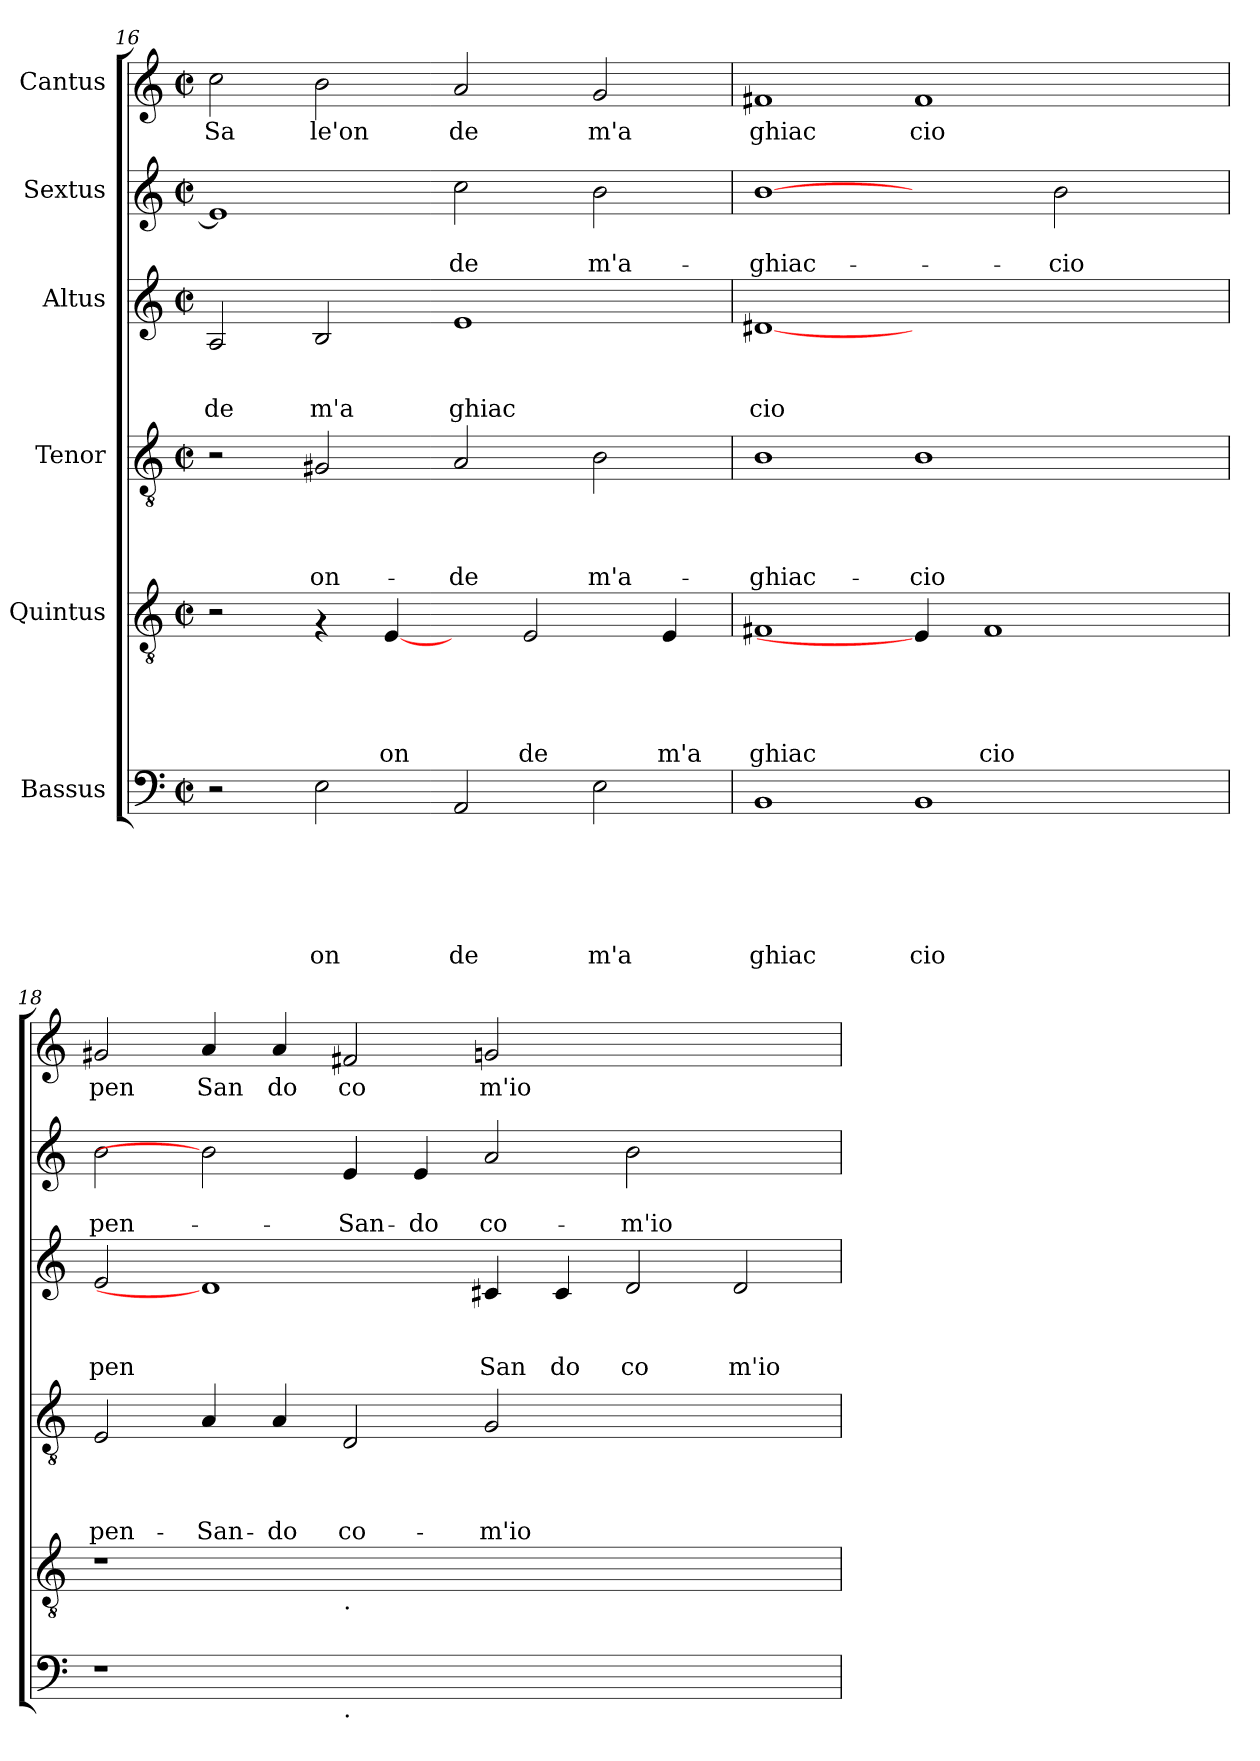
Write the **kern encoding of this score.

**kern	**text	**text	**text	**text	**text	**text	**kern	**text	**text	**text	**text	**text	**kern	**text	**text	**text	**text	**kern	**text	**text	**text	**kern	**text	**text	**kern	**text
*part6	*part6	*part6	*part6	*part6	*part6	*part6	*part5	*part5	*part5	*part5	*part5	*part5	*part4	*part4	*part4	*part4	*part4	*part3	*part3	*part3	*part3	*part2	*part2	*part2	*part1	*part1
*staff6	*staff6	*staff6	*staff6	*staff6	*staff6	*staff6	*staff5	*staff5	*staff5	*staff5	*staff5	*staff5	*staff4	*staff4	*staff4	*staff4	*staff4	*staff3	*staff3	*staff3	*staff3	*staff2	*staff2	*staff2	*staff1	*staff1
*I"Bassus	*	*	*	*	*	*	*I"Quintus	*	*	*	*	*	*I"Tenor	*	*	*	*	*I"Altus	*	*	*	*I"Sextus	*	*	*I"Cantus	*
!!LO:PB:g=z
*clefF4	*	*	*	*	*	*	*clefGv2	*	*	*	*	*	*clefGv2	*	*	*	*	*clefG2	*	*	*	*clefG2	*	*	*clefG2	*
*k[]	*	*	*	*	*	*	*k[]	*	*	*	*	*	*k[]	*	*	*	*	*k[]	*	*	*	*k[]	*	*	*k[]	*
*C:	*	*	*	*	*	*	*C:	*	*	*	*	*	*C:	*	*	*	*	*C:	*	*	*	*C:	*	*	*C:	*
*M2/2	*	*	*	*	*	*	*M2/2	*	*	*	*	*	*M2/2	*	*	*	*	*M2/2	*	*	*	*M2/2	*	*	*M2/2	*
*met(c|)	*	*	*	*	*	*	*met(c|)	*	*	*	*	*	*met(c|)	*	*	*	*	*met(c|)	*	*	*	*met(c|)	*	*	*met(c|)	*
=16	=16	=16	=16	=16	=16	=16	=16	=16	=16	=16	=16	=16	=16	=16	=16	=16	=16	=16	=16	=16	=16	=16	=16	=16	=16	=16
!	!	!	!	!	!	!	!	!	!	!	!	!	!	!	!	!	!	!	!	!	!LO:LY:b	!	!	!	!	!LO:LY:b
2r	.	.	.	.	.	.	2r	.	.	.	.	.	2r	.	.	.	.	2A/	.	.	de	1e]	.	.	2cc\	Sa
!	!	!	!	!	!	!LO:LY:b	!	!	!	!	!	!	!	!	!	!	!LO:LY:b	!	!	!	!LO:LY:b	!	!	!	!	!LO:LY:b
2E\	.	.	.	.	.	on	4rF	.	.	.	.	.	2G#X/	.	.	.	on-	2B/	.	.	m'a	.	.	.	2b\	le'on
!	!	!	!	!	!	!	!	!	!	!	!	!LO:LY:b	!	!	!	!	!	!	!	!	!	!	!	!	!	!
.	.	.	.	.	.	.	[4E/	.	.	.	.	on	.	.	.	.	.	.	.	.	.	.	.	.	.	.
!	!	!	!	!	!	!LO:LY:b	!	!	!	!	!	!	!	!	!	!	!LO:LY:b	!	!	!	!LO:LY:b	!	!	!LO:LY:b	!	!LO:LY:b
2AA/	.	.	.	.	.	de	4ryy	.	.	.	.	.	2A/	.	.	.	-de	1e	.	.	ghiac	2cc\	.	de	2a/	de
!	!	!	!	!	!	!	!	!	!	!	!	!LO:LY:b	!	!	!	!	!	!	!	!	!	!	!	!	!	!
.	.	.	.	.	.	.	2E/	.	.	.	.	de	.	.	.	.	.	.	.	.	.	.	.	.	.	.
!	!	!	!	!	!	!LO:LY:b	!	!	!	!	!	!	!	!	!	!	!LO:LY:b	!	!	!	!	!	!	!LO:LY:b	!	!LO:LY:b
2E\	.	.	.	.	.	m'a	.	.	.	.	.	.	2B\	.	.	.	m'a-	.	.	.	.	2b\	.	m'a-	2g/	m'a
!	!	!	!	!	!	!	!	!	!	!	!	!LO:LY:b	!	!	!	!	!	!	!	!	!	!	!	!	!	!
.	.	.	.	.	.	.	4E/	.	.	.	.	m'a	.	.	.	.	.	.	.	.	.	.	.	.	.	.
=17	=17	=17	=17	=17	=17	=17	=17	=17	=17	=17	=17	=17	=17	=17	=17	=17	=17	=17	=17	=17	=17	=17	=17	=17	=17	=17
!	!	!	!	!	!	!LO:LY:b	!	!	!	!	!	!LO:LY:b	!	!	!	!	!LO:LY:b	!	!	!	!LO:LY:b	!	!	!LO:LY:b	!	!LO:LY:b
1BB	.	.	.	.	.	ghiac	1F#X	.	.	.	.	ghiac	1B	.	.	.	-ghiac-	[1d#X	.	.	cio	[1b	.	-ghiac-	1f#X	ghiac
!	!	!	!	!	!	!LO:LY:b	!	!	!	!	!	!	!	!	!	!	!LO:LY:b	!	!	!	!	!	!	!	!	!LO:LY:b
1BB	.	.	.	.	.	cio	4E/]	.	.	.	.	.	1B	.	.	.	-cio	1ryy	.	.	.	2ryy	.	.	1f#	cio
!	!	!	!	!	!	!	!	!	!	!	!	!LO:LY:b	!	!	!	!	!	!	!	!	!	!	!	!	!	!
.	.	.	.	.	.	.	1F#	.	.	.	.	cio	.	.	.	.	.	.	.	.	.	.	.	.	.	.
!	!	!	!	!	!	!	!	!	!	!	!	!	!	!	!	!	!	!	!	!	!	!	!	!LO:LY:b	!	!
.	.	.	.	.	.	.	.	.	.	.	.	.	.	.	.	.	.	.	.	.	.	2b\	.	-cio	.	.
4ryy	.	.	.	.	.	.	.	.	.	.	.	.	4ryy	.	.	.	.	4ryy	.	.	.	4ryy	.	.	4ryy	.
=18	=18	=18	=18	=18	=18	=18	=18	=18	=18	=18	=18	=18	=18	=18	=18	=18	=18	=18	=18	=18	=18	=18	=18	=18	=18	=18
!	!	!	!	!	!	!	!	!	!	!	!	!	!	!	!	!	!LO:LY:b	!	!	!	!LO:LY:b	!	!	!LO:LY:b	!	!LO:LY:b
1r	.	.	.	.	.	.	1r	.	.	.	.	.	2E/	.	.	.	pen-	2e/	.	.	pen	2b\	.	pen-	2g#X/	pen
!	!	!	!	!	!	!	!	!	!	!	!	!	!	!	!	!	!LO:LY:b	!	!	!	!	!	!	!	!	!LO:LY:b
.	.	.	.	.	.	.	.	.	.	.	.	.	4A/	.	.	.	-San-	1d#]	.	.	.	2b]	.	.	4a/	San
!	!	!	!	!	!	!	!	!	!	!	!	!	!	!	!	!	!LO:LY:b	!	!	!	!	!	!	!	!	!LO:LY:b
.	.	.	.	.	.	.	.	.	.	.	.	.	4A/	.	.	.	-do	.	.	.	.	.	.	.	4a/	do
!	!	!	!	!	!	!	!LO:TX:b:t=.	!	!	!	!	!	!	!	!	!	!	!	!	!	!	!	!	!	!	!
!LO:TX:b:t=.	!	!	!	!	!	!	!	!	!	!	!	!	!	!	!	!	!	!	!	!	!	!	!	!	!	!
!	!	!	!	!	!	!	!	!	!	!	!	!	!	!	!	!	!LO:LY:b	!	!	!	!	!	!	!LO:LY:b	!	!LO:LY:b
0ryy	.	.	.	.	.	.	0ryy	.	.	.	.	.	2D/	.	.	.	co-	.	.	.	.	4e/	.	-San-	2f#X/	co
!	!	!	!	!	!	!	!	!	!	!	!	!	!	!	!	!	!	!	!	!	!	!	!	!LO:LY:b	!	!
.	.	.	.	.	.	.	.	.	.	.	.	.	.	.	.	.	.	.	.	.	.	4e/	.	-do	.	.
!	!	!	!	!	!	!	!	!	!	!	!	!	!	!	!	!	!LO:LY:b	!	!	!	!LO:LY:b	!	!	!LO:LY:b	!	!LO:LY:b
.	.	.	.	.	.	.	.	.	.	.	.	.	2G/	.	.	.	-m'io	4c#X/	.	.	San	2a/	.	co-	2gn/	m'io
!	!	!	!	!	!	!	!	!	!	!	!	!	!	!	!	!	!	!	!	!	!LO:LY:b	!	!	!	!	!
.	.	.	.	.	.	.	.	.	.	.	.	.	.	.	.	.	.	4c#/	.	.	do	.	.	.	.	.
!	!	!	!	!	!	!	!	!	!	!	!	!	!	!	!	!	!	!	!	!	!LO:LY:b	!	!	!LO:LY:b	!	!
.	.	.	.	.	.	.	.	.	.	.	.	.	1ryy	.	.	.	.	2d/	.	.	co	2b\	.	-m'io	1ryy	.
!	!	!	!	!	!	!	!	!	!	!	!	!	!	!	!	!	!	!	!	!	!LO:LY:b	!	!	!	!	!
.	.	.	.	.	.	.	.	.	.	.	.	.	.	.	.	.	.	2d/	.	.	m'io	2ryy	.	.	.	.
=	=	=	=	=	=	=	=	=	=	=	=	=	=	=	=	=	=	=	=	=	=	=	=	=	=	=
*-	*-	*-	*-	*-	*-	*-	*-	*-	*-	*-	*-	*-	*-	*-	*-	*-	*-	*-	*-	*-	*-	*-	*-	*-	*-	*-
